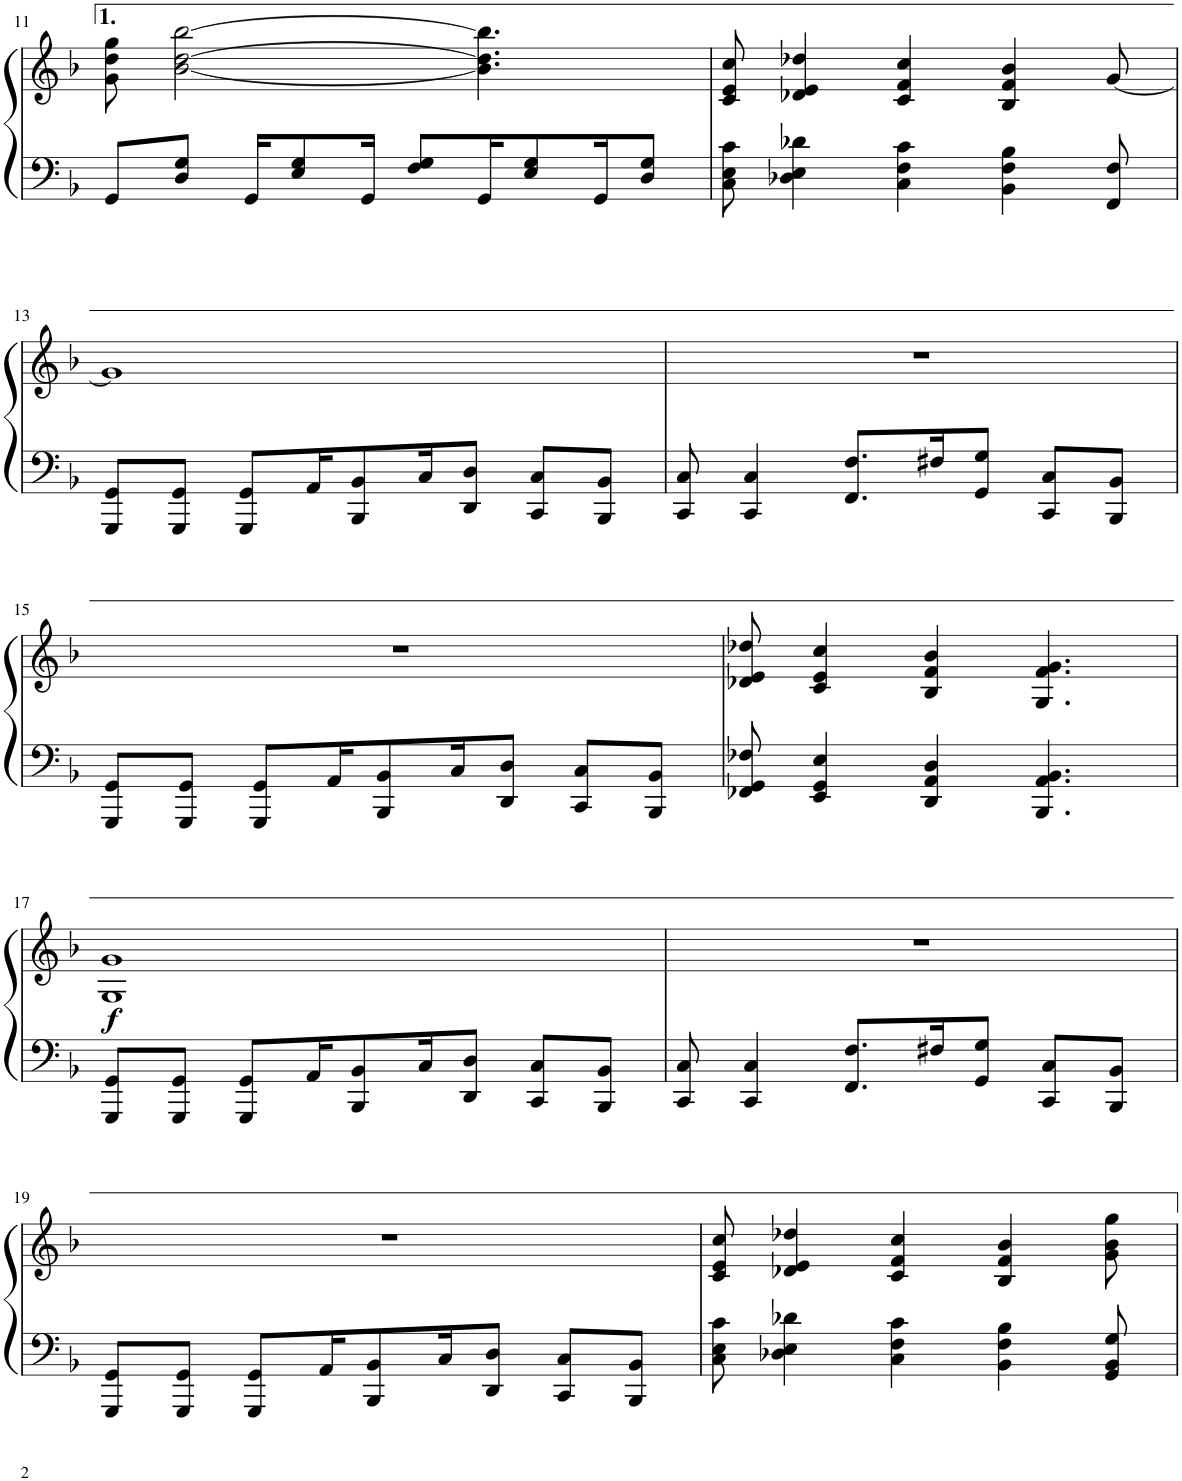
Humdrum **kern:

**kern	**kern	**dynam
*part1	*part1	*part1
*staff2	*staff1	*staff1/2
*I"Piano	*	*
*I'Pno.	*	*
!!LO:PB:g=z
*clefF4	*clefG2	*
*k[b-]	*k[b-]	*
*M4/4	*M4/4	*
=11	=11	=11
8GG/L	8g\ 8dd\ 8gg\	.
8D/ 8G/J	[2b-\ [2dd\ [2bb-\	.
16GG/KL	.	.
8E/ 8G/	.	.
16GG/Jk	.	.
8F/ 8G/L	.	.
16GG/K	4.b-\] 4.dd\] 4.bb-\]	.
8E/ 8G/	.	.
16GG/K	.	.
8D/ 8G/J	.	.
=12	=12	=12
8C\ 8E\ 8c\	8c/ 8e/ 8cc/	.
4D-X\ 4E\ 4d-X\	4d-X/ 4e/ 4dd-X/	.
4C\ 4F\ 4c\	4c/ 4f/ 4cc/	.
4BB-\ 4F\ 4B-\	4B-/ 4f/ 4b-/	.
8FF/ 8F/	[8g/	.
!!LO:LB:g=z
=13	=13	=13
8GGG/ 8GG/L	1g]	.
8GGG/ 8GG/J	.	.
8GGG/ 8GG/L	.	.
16AA/K	.	.
8BBB-/ 8BB-/	.	.
16C/K	.	.
8DD/ 8D/J	.	.
8CC/ 8C/L	.	.
8BBB-/ 8BB-/J	.	.
=14	=14	=14
8CC/ 8C/	1r	.
4CC/ 4C/	.	.
8.FF/ 8.F/L	.	.
16F#X/K	.	.
8GG/ 8G/J	.	.
8CC/ 8C/L	.	.
8BBB-/ 8BB-/J	.	.
!!LO:LB:g=z
=15	=15	=15
8GGG/ 8GG/L	1r	.
8GGG/ 8GG/J	.	.
8GGG/ 8GG/L	.	.
16AA/K	.	.
8BBB-/ 8BB-/	.	.
16C/K	.	.
8DD/ 8D/J	.	.
8CC/ 8C/L	.	.
8BBB-/ 8BB-/J	.	.
=16	=16	=16
8FF-X/ 8GG/ 8F-X/	8d-X/ 8e/ 8dd-X/	.
4EE/ 4GG/ 4E/	4c/ 4e/ 4cc/	.
4DD/ 4AA/ 4D/	4B-/ 4f/ 4b-/	.
4.BBB-/ 4.AA/ 4.BB-/	4.G/ 4.f/ 4.g/	.
!!LO:LB:g=z
=17	=17	=17
!	!	!LO:DY:b
8GGG/ 8GG/L	1G 1g	f
8GGG/ 8GG/J	.	.
8GGG/ 8GG/L	.	.
16AA/K	.	.
8BBB-/ 8BB-/	.	.
16C/K	.	.
8DD/ 8D/J	.	.
8CC/ 8C/L	.	.
8BBB-/ 8BB-/J	.	.
=18	=18	=18
8CC/ 8C/	1r	.
4CC/ 4C/	.	.
8.FF/ 8.F/L	.	.
16F#X/K	.	.
8GG/ 8G/J	.	.
8CC/ 8C/L	.	.
8BBB-/ 8BB-/J	.	.
!!LO:LB:g=z
=19	=19	=19
8GGG/ 8GG/L	1r	.
8GGG/ 8GG/J	.	.
8GGG/ 8GG/L	.	.
16AA/K	.	.
8BBB-/ 8BB-/	.	.
16C/K	.	.
8DD/ 8D/J	.	.
8CC/ 8C/L	.	.
8BBB-/ 8BB-/J	.	.
=20	=20	=20
8C\ 8E\ 8c\	8c/ 8e/ 8cc/	.
4D-X\ 4E\ 4d-X\	4d-X/ 4e/ 4dd-X/	.
4C\ 4F\ 4c\	4c/ 4f/ 4cc/	.
4BB-\ 4F\ 4B-\	4B-/ 4f/ 4b-/	.
8GG/ 8BB-/ 8G/	8g\ 8b-\ 8gg\	.
=	=	=
*-	*-	*-
